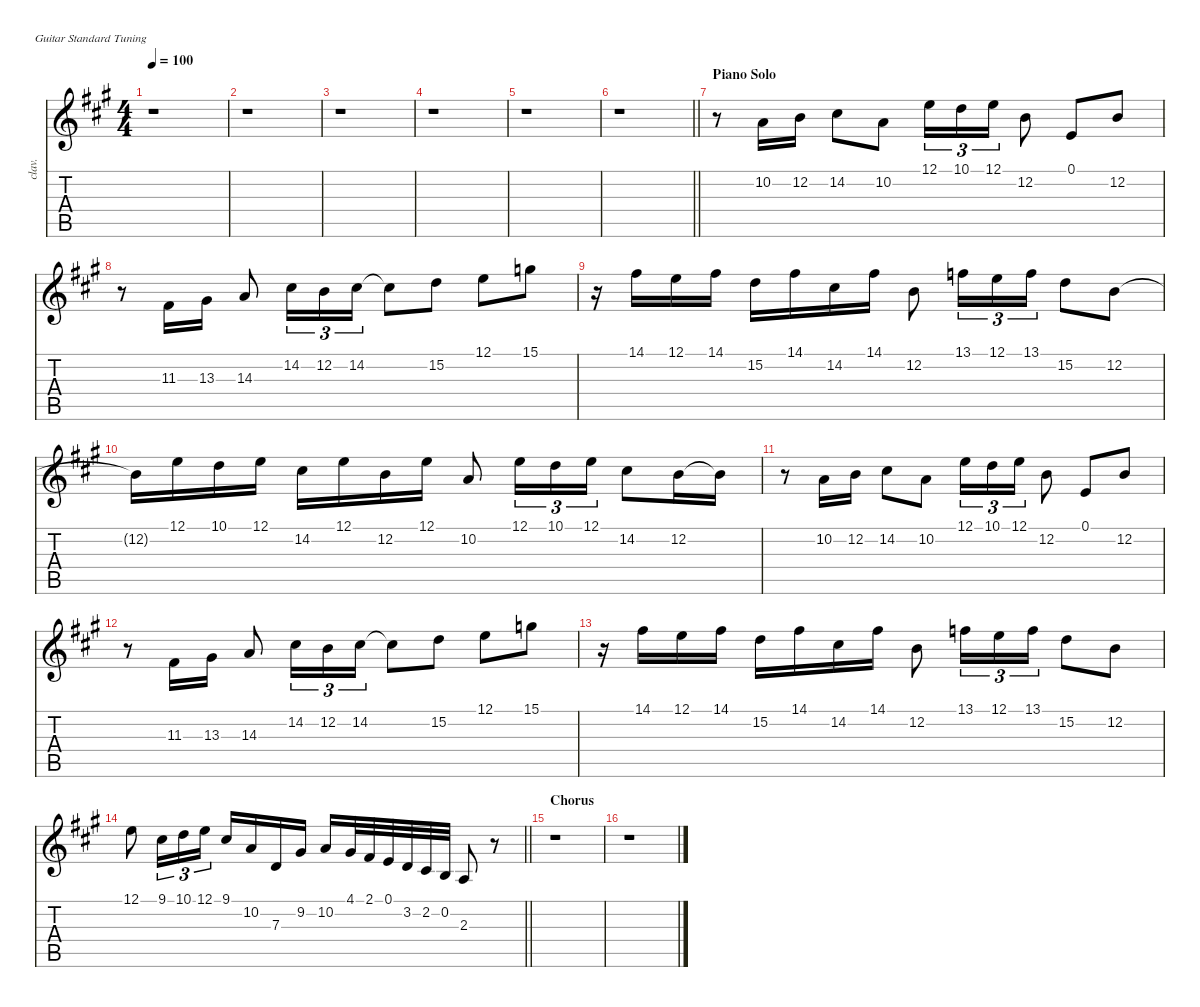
\defaultSystemsLayout 4
\hideDynamics
\bracketExtendMode nobrackets
\otherSystemsTrackNameOrientation horizontal
\track ("Right Hand" "clav.") {instrument clavinet}
\staff {score tabs}
\tuning (E4 B3 G3 D3 A2 E2)
\ts (4 4)
\tempo 100
\clef g2
\ks a
r.1{dy f beam Down} |
r.1{beam Down} |
r.1{beam Down} |
r.1{beam Down} |
r.1{beam Down} |
\barLineRight lightlight
r.1{beam Down} |
\section ("" "Piano Solo")
r.8{beam Down} 10.2{acc forcenatural}.16{beam Up} 12.2{acc forcenatural}.16{beam Up} 14.2{acc #}.8{beam Down} 10.2{acc forcenatural}.8{beam Down} 12.1{acc forcenatural}.16{tu (3 2) beam Down} 10.1{acc forcenatural}.16{tu (3 2) beam Down} 12.1{acc forcenatural}.16{tu (3 2) beam Down} 12.2{acc forcenatural}.8{beam Down} 0.1{acc forcenatural}.8{beam Up} 12.2{acc forcenatural}.8{beam Up} |
r.8{beam Down} 11.3{acc #}.16{beam Up} 13.3{acc #}.16{beam Up} 14.3{acc forcenatural}.8{beam Up} 14.2{acc #}.16{tu (3 2) beam Down} 12.2{acc forcenatural}.16{tu (3 2) beam Down} 14.2{acc #}.16{tu (3 2) beam Down} 14.2{t acc #}.8{beam Down} 15.2{acc forcenatural}.8{beam Down} 12.1{acc forcenatural}.8{beam Down} 15.1{acc forcenatural}.8{beam Down} |
r.16{beam Down} 14.1{acc #}.16{beam Down} 12.1{acc forcenatural}.16{beam Down} 14.1{acc #}.16{beam Down} 15.2{acc forcenatural}.16{beam Down} 14.1{acc #}.16{beam Down} 14.2{acc #}.16{beam Down} 14.1{acc #}.16{beam Down} 12.2{acc forcenatural}.8{beam Down} 13.1{acc forcenatural}.16{tu (3 2) beam Down} 12.1{acc forcenatural}.16{tu (3 2) beam Down} 13.1{acc forcenatural}.16{tu (3 2) beam Down} 15.2{acc forcenatural}.8{beam Down} 12.2{acc forcenatural}.8{beam Down} |
12.2{t acc forcenatural}.16{beam Down} 12.1{acc forcenatural}.16{beam Down} 10.1{acc forcenatural}.16{beam Down} 12.1{acc forcenatural}.16{beam Down} 14.2{acc #}.16{beam Down} 12.1{acc forcenatural}.16{beam Down} 12.2{acc forcenatural}.16{beam Down} 12.1{acc forcenatural}.16{beam Down} 10.2{acc forcenatural}.8{beam Up} 12.1{acc forcenatural}.16{tu (3 2) beam Down} 10.1{acc forcenatural}.16{tu (3 2) beam Down} 12.1{acc forcenatural}.16{tu (3 2) beam Down} 14.2{acc #}.8{beam Down} 12.2{acc forcenatural}.16{beam Down} 12.2{t acc forcenatural}.16{beam Down} |
r.8{beam Down} 10.2{acc forcenatural}.16{beam Up} 12.2{acc forcenatural}.16{beam Up} 14.2{acc #}.8{beam Down} 10.2{acc forcenatural}.8{beam Down} 12.1{acc forcenatural}.16{tu (3 2) beam Down} 10.1{acc forcenatural}.16{tu (3 2) beam Down} 12.1{acc forcenatural}.16{tu (3 2) beam Down} 12.2{acc forcenatural}.8{beam Down} 0.1{acc forcenatural}.8{beam Up} 12.2{acc forcenatural}.8{beam Up} |
r.8{beam Down} 11.3{acc #}.16{beam Up} 13.3{acc #}.16{beam Up} 14.3{acc forcenatural}.8{beam Up} 14.2{acc #}.16{tu (3 2) beam Down} 12.2{acc forcenatural}.16{tu (3 2) beam Down} 14.2{acc #}.16{tu (3 2) beam Down} 14.2{t acc #}.8{beam Down} 15.2{acc forcenatural}.8{beam Down} 12.1{acc forcenatural}.8{beam Down} 15.1{acc forcenatural}.8{beam Down} |
r.16{beam Down} 14.1{acc #}.16{beam Down} 12.1{acc forcenatural}.16{beam Down} 14.1{acc #}.16{beam Down} 15.2{acc forcenatural}.16{beam Down} 14.1{acc #}.16{beam Down} 14.2{acc #}.16{beam Down} 14.1{acc #}.16{beam Down} 12.2{acc forcenatural}.8{beam Down} 13.1{acc forcenatural}.16{tu (3 2) beam Down} 12.1{acc forcenatural}.16{tu (3 2) beam Down} 13.1{acc forcenatural}.16{tu (3 2) beam Down} 15.2{acc forcenatural}.8{beam Down} 12.2{acc forcenatural}.8{beam Down} |
\barLineRight lightlight
12.1{acc forcenatural}.8{beam Down} 9.1{acc #}.16{tu (3 2) beam Down} 10.1{acc forcenatural}.16{tu (3 2) beam Down} 12.1{acc forcenatural}.16{tu (3 2) beam Down} 9.1{acc #}.16{beam Up} 10.2{acc forcenatural}.16{beam Up} 7.3{acc forcenatural}.16{beam Up} 9.2{acc #}.16{beam Up} 10.2{acc forcenatural}.16{beam Up} 4.1{acc #}.32{beam Up} 2.1{acc #}.32{beam Up} 0.1{acc forcenatural}.32{beam Up} 3.2{acc forcenatural}.32{beam Up} 2.2{acc #}.32{beam Up} 0.2{acc forcenatural}.32{beam Up} 2.3{acc forcenatural}.8{beam Up} r.8{beam Up} |
\section ("" "Chorus")
r.1{beam Down} |
r.1{beam Down}
